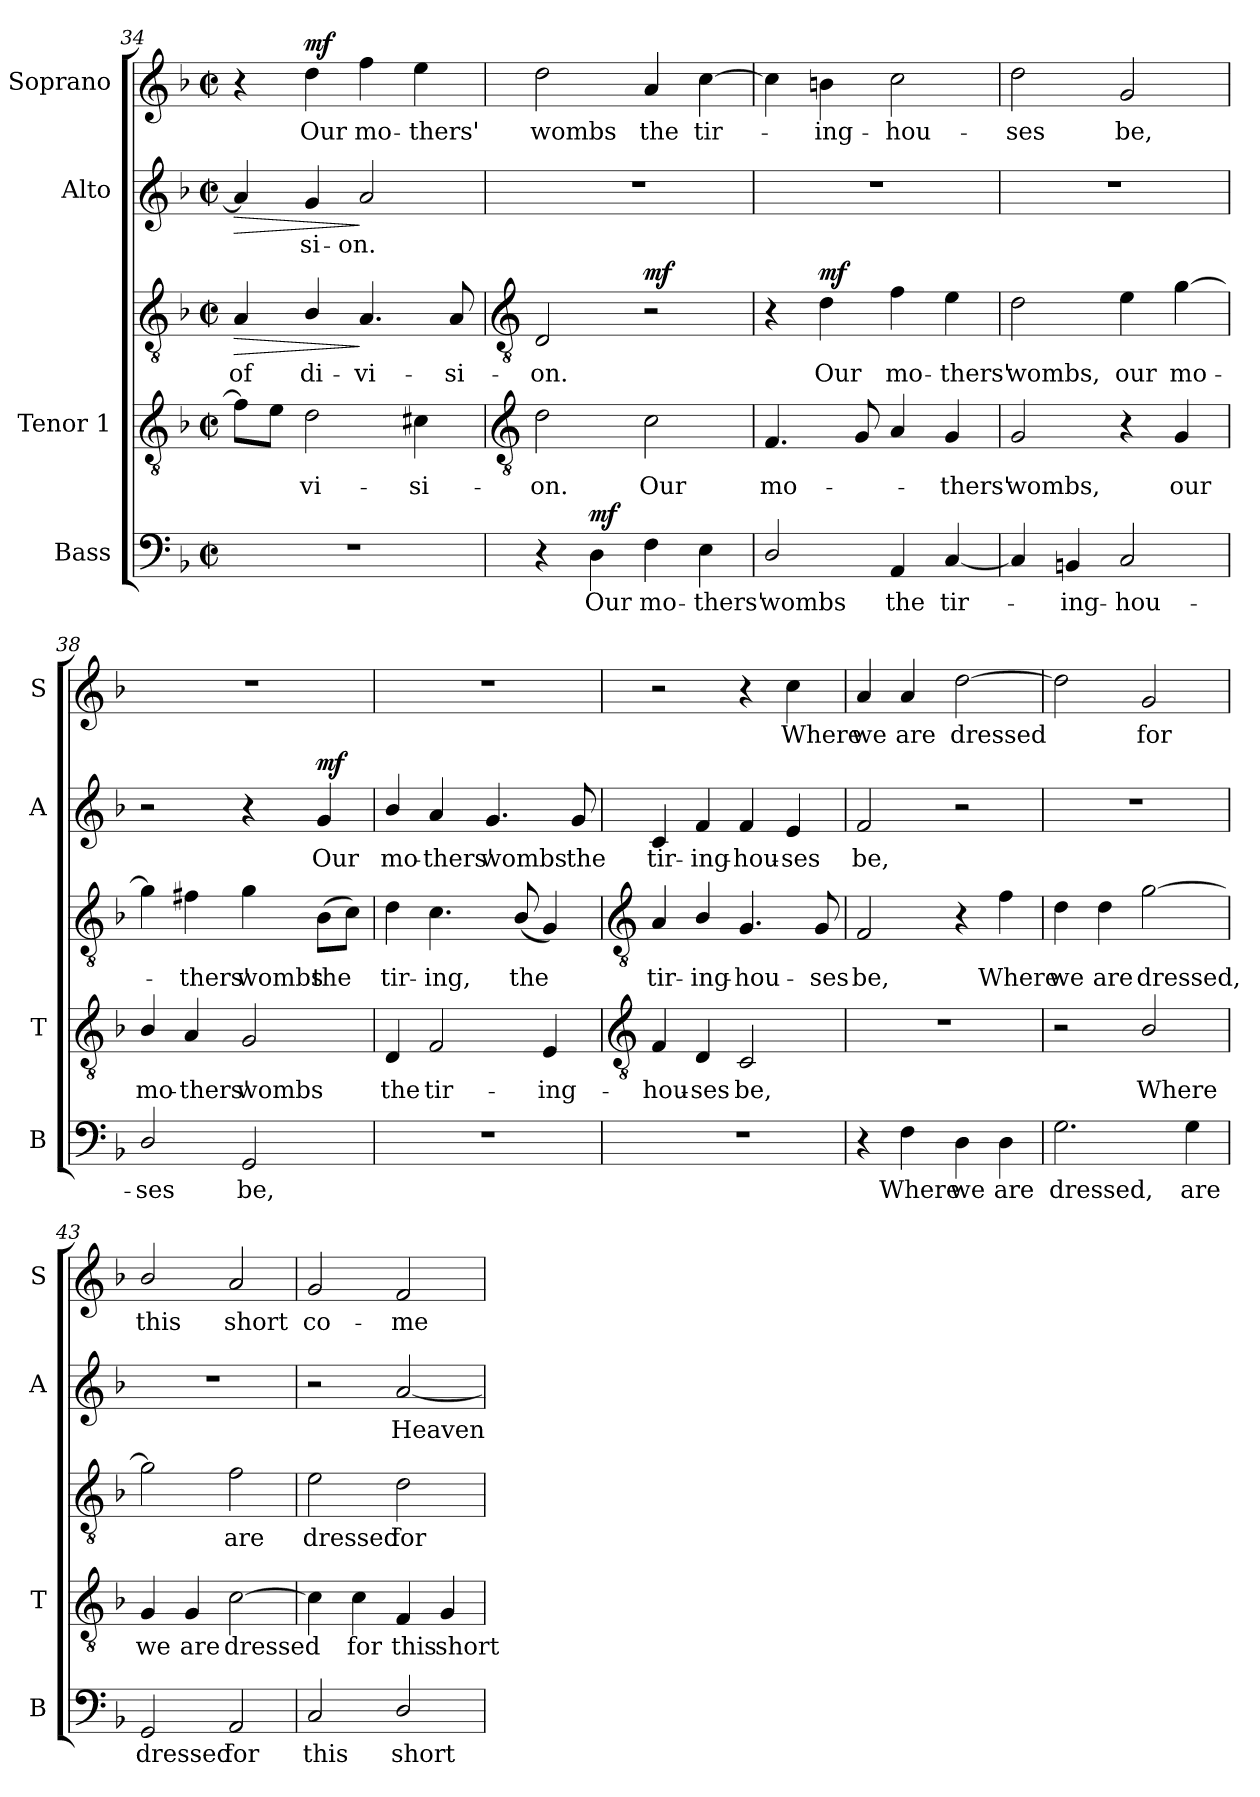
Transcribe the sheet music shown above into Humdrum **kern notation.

**kern	**text	**dynam	**kern	**text	**kern	**text	**dynam	**kern	**text	**dynam	**kern	**text	**dynam
*part4	*part4	*part4	*part3	*part3	*part3	*part3	*part3	*part2	*part2	*part2	*part1	*part1	*part1
*staff5	*staff5	*staff5	*staff4	*staff4	*staff3	*staff3	*staff3/4	*staff2	*staff2	*staff2	*staff1	*staff1	*staff1
*I"Bass	*	*	*I"Tenor 1	*	*	*	*	*I"Alto	*	*	*I"Soprano	*	*
*I'B	*	*	*I'T	*	*	*	*	*I'A	*	*	*I'S	*	*
*clefF4	*	*	*clefGv2	*	*clefGv2	*	*	*clefG2	*	*	*clefG2	*	*
*k[b-]	*	*	*k[b-]	*	*k[b-]	*	*	*k[b-]	*	*	*k[b-]	*	*
*F:	*	*	*F:	*	*F:	*	*	*F:	*	*	*F:	*	*
*M2/2	*	*	*M2/2	*	*M2/2	*	*	*M2/2	*	*	*M2/2	*	*
*met(c|)	*	*	*met(c|)	*	*met(c|)	*	*	*met(c|)	*	*	*met(c|)	*	*
=34	=34	=34	=34	=34	=34	=34	=34	=34	=34	=34	=34	=34	=34
!	!	!	!	!	!	!LO:LY:b	!LO:HP:b	!	!	!LO:HP:b	!	!	!
1r	.	.	8fL]	.	4A	of	>	4a]	.	>	4r	.	.
.	.	.	8eJ	.	.	.	.	.	.	.	.	.	.
!	!	!	!	!LO:LY:b	!	!LO:LY:b	!	!	!LO:LY:b	!	!	!LO:LY:b	!LO:DY:b
.	.	.	2d	-vi-	4B-/	di-	.	4g	si-	.	4dd	Our	mf
!	!	!	!	!	!	!LO:LY:b	!	!	!LO:LY:b	!	!	!LO:LY:b	!
.	.	.	.	.	4.A	-vi-	]	2a	-on.	]	4ff	mo-	.
!	!	!	!	!LO:LY:b	!	!	!	!	!	!	!	!LO:LY:b	!
.	.	.	4c#X	-si-	.	.	.	.	.	.	4ee	-thers'	.
!	!	!	!	!	!	!LO:LY:b	!	!	!	!	!	!	!
.	.	.	.	.	8A	-si-	.	.	.	.	.	.	.
!!LO:LB:g=z
=35	=35	=35	=35	=35	=35	=35	=35	=35	=35	=35	=35	=35	=35
*	*	*	*clefGv2	*	*clefGv2	*	*	*	*	*	*	*	*
!	!	!	!	!LO:LY:b	!	!LO:LY:b	!	!	!	!	!	!LO:LY:b	!
4r	.	.	2d	on.	2D	-on.	.	1r	.	.	2dd	wombs	.
!	!LO:LY:b	!LO:DY:b	!	!	!	!	!	!	!	!	!	!	!
4D	Our	mf	.	.	.	.	.	.	.	.	.	.	.
!	!LO:LY:b	!	!	!LO:LY:b	!	!	!LO:DY:b=2	!	!	!	!	!LO:LY:b	!
4F	mo-	.	2c	Our	2r	.	mf	.	.	.	4a	the	.
!	!LO:LY:b	!	!	!	!	!	!	!	!	!	!	!LO:LY:b	!
4E	-thers'	.	.	.	.	.	.	.	.	.	[4cc	tir-	.
=36	=36	=36	=36	=36	=36	=36	=36	=36	=36	=36	=36	=36	=36
!	!LO:LY:b	!	!	!LO:LY:b	!	!	!	!	!	!	!	!	!
2D/	wombs	.	4.F	mo-	4r	.	.	1r	.	.	4cc]	.	.
!	!	!	!	!	!	!LO:LY:b	!LO:DY:b	!	!	!	!	!LO:LY:b	!
.	.	.	.	.	4d	Our	mf	.	.	.	4bn	ing-	.
.	.	.	8G	.	.	.	.	.	.	.	.	.	.
!	!LO:LY:b	!	!	!	!	!LO:LY:b	!	!	!	!	!	!LO:LY:b	!
4AA	the	.	4A	.	4f	mo-	.	.	.	.	2cc	-hou-	.
!	!LO:LY:b	!	!	!LO:LY:b	!	!LO:LY:b	!	!	!	!	!	!	!
[4C	tir-	.	4G	thers'	4e	-thers'	.	.	.	.	.	.	.
=37	=37	=37	=37	=37	=37	=37	=37	=37	=37	=37	=37	=37	=37
!	!	!	!	!LO:LY:b	!	!LO:LY:b	!	!	!	!	!	!LO:LY:b	!
4C]	.	.	2G	wombs,	2d	wombs,	.	1r	.	.	2dd	-ses	.
!	!LO:LY:b	!	!	!	!	!	!	!	!	!	!	!	!
4BBn	ing-	.	.	.	.	.	.	.	.	.	.	.	.
!	!LO:LY:b	!	!	!	!	!LO:LY:b	!	!	!	!	!	!LO:LY:b	!
2C	-hou-	.	4r	.	4e	our	.	.	.	.	2g	be,	.
!	!	!	!	!LO:LY:b	!	!LO:LY:b	!	!	!	!	!	!	!
.	.	.	4G	our	[4g	mo-	.	.	.	.	.	.	.
=38	=38	=38	=38	=38	=38	=38	=38	=38	=38	=38	=38	=38	=38
!	!LO:LY:b	!	!	!LO:LY:b	!	!	!	!	!	!	!	!	!
2D/	-ses	.	4B-/	mo-	4g]	.	.	2r	.	.	1r	.	.
!	!	!	!	!LO:LY:b	!	!LO:LY:b	!	!	!	!	!	!	!
.	.	.	4A	-thers'	4f#X	thers'	.	.	.	.	.	.	.
!	!LO:LY:b	!	!	!LO:LY:b	!	!LO:LY:b	!	!	!	!	!	!	!
2GG	be,	.	2G	wombs	4g	wombs	.	4r	.	.	.	.	.
!	!	!	!	!	!	!LO:LY:b	!	!	!LO:LY:b	!LO:DY:b	!	!	!
.	.	.	.	.	(>8B-L	the	.	4g	Our	mf	.	.	.
.	.	.	.	.	8cJ)	.	.	.	.	.	.	.	.
=39	=39	=39	=39	=39	=39	=39	=39	=39	=39	=39	=39	=39	=39
!	!	!	!	!LO:LY:b	!	!LO:LY:b	!	!	!LO:LY:b	!	!	!	!
1r	.	.	4D	the	4d	tir-	.	4b-/	mo-	.	1r	.	.
!	!	!	!	!LO:LY:b	!	!LO:LY:b	!	!	!LO:LY:b	!	!	!	!
.	.	.	2F	tir-	4.c	-ing,	.	4a	-thers'	.	.	.	.
!	!	!	!	!	!	!	!	!	!LO:LY:b	!	!	!	!
.	.	.	.	.	.	.	.	4.g	wombs	.	.	.	.
!	!	!	!	!	!	!LO:LY:b	!	!	!	!	!	!	!
.	.	.	.	.	(<8B-/	the	.	.	.	.	.	.	.
!	!	!	!	!LO:LY:b	!	!	!	!	!	!	!	!	!
.	.	.	4E	-ing-	4G)	.	.	.	.	.	.	.	.
!	!	!	!	!	!	!	!	!	!LO:LY:b	!	!	!	!
.	.	.	.	.	.	.	.	8g	the	.	.	.	.
!!LO:LB:g=z
=40	=40	=40	=40	=40	=40	=40	=40	=40	=40	=40	=40	=40	=40
*	*	*	*clefGv2	*	*clefGv2	*	*	*	*	*	*	*	*
!	!	!	!	!LO:LY:b	!	!LO:LY:b	!	!	!LO:LY:b	!	!	!	!
1r	.	.	4F	hou-	4A	-tir-	.	4c	tir-	.	2r	.	.
!	!	!	!	!LO:LY:b	!	!LO:LY:b	!	!	!LO:LY:b	!	!	!	!
.	.	.	4D	-ses	4B-/	-ing-	.	4f	-ing-	.	.	.	.
!	!	!	!	!LO:LY:b	!	!LO:LY:b	!	!	!LO:LY:b	!	!	!	!
.	.	.	2C	be,	4.G	-hou-	.	4f	-hou-	.	4r	.	.
!	!	!	!	!	!	!	!	!	!LO:LY:b	!	!	!LO:LY:b	!
.	.	.	.	.	.	.	.	4e	-ses	.	4cc	Where	.
!	!	!	!	!	!	!LO:LY:b	!	!	!	!	!	!	!
.	.	.	.	.	8G	-ses	.	.	.	.	.	.	.
=41	=41	=41	=41	=41	=41	=41	=41	=41	=41	=41	=41	=41	=41
!	!	!	!	!	!	!LO:LY:b	!	!	!LO:LY:b	!	!	!LO:LY:b	!
4r	.	.	1r	.	2F	be,	.	2f	be,	.	4a	we	.
!	!LO:LY:b	!	!	!	!	!	!	!	!	!	!	!LO:LY:b	!
4F	Where	.	.	.	.	.	.	.	.	.	4a	are	.
!	!LO:LY:b	!	!	!	!	!	!	!	!	!	!	!LO:LY:b	!
4D	we	.	.	.	4r	.	.	2r	.	.	[2dd	dressed	.
!	!LO:LY:b	!	!	!	!	!LO:LY:b	!	!	!	!	!	!	!
4D	are	.	.	.	4f	Where	.	.	.	.	.	.	.
=42	=42	=42	=42	=42	=42	=42	=42	=42	=42	=42	=42	=42	=42
!	!LO:LY:b	!	!	!	!	!LO:LY:b	!	!	!	!	!	!	!
2.G	dressed,	.	2r	.	4d	we	.	1r	.	.	2dd]	.	.
!	!	!	!	!	!	!LO:LY:b	!	!	!	!	!	!	!
.	.	.	.	.	4d	are	.	.	.	.	.	.	.
!	!	!	!	!LO:LY:b	!	!LO:LY:b	!	!	!	!	!	!LO:LY:b	!
.	.	.	2B-/	Where	[2g	dressed,	.	.	.	.	2g	for	.
!	!LO:LY:b	!	!	!	!	!	!	!	!	!	!	!	!
4G	are	.	.	.	.	.	.	.	.	.	.	.	.
=43	=43	=43	=43	=43	=43	=43	=43	=43	=43	=43	=43	=43	=43
!	!LO:LY:b	!	!	!LO:LY:b	!	!	!	!	!	!	!	!LO:LY:b	!
2GG	dressed	.	4G	we	2g]	.	.	1r	.	.	2b-/	this	.
!	!	!	!	!LO:LY:b	!	!	!	!	!	!	!	!	!
.	.	.	4G	are	.	.	.	.	.	.	.	.	.
!	!LO:LY:b	!	!	!LO:LY:b	!	!LO:LY:b	!	!	!	!	!	!LO:LY:b	!
2AA	for	.	[2c	dressed	2f	are	.	.	.	.	2a	short	.
=44	=44	=44	=44	=44	=44	=44	=44	=44	=44	=44	=44	=44	=44
!	!LO:LY:b	!	!	!	!	!LO:LY:b	!	!	!	!	!	!LO:LY:b	!
2C	this	.	4c]	.	2e	dressed	.	2r	.	.	2g	co-	.
!	!	!	!	!LO:LY:b	!	!	!	!	!	!	!	!	!
.	.	.	4c	for	.	.	.	.	.	.	.	.	.
!	!LO:LY:b	!	!	!LO:LY:b	!	!LO:LY:b	!	!	!LO:LY:b	!	!	!LO:LY:b	!
2D/	short	.	4F	this	2d	for	.	[2a	Heaven	.	2f	-me-	.
!	!	!	!	!LO:LY:b	!	!	!	!	!	!	!	!	!
.	.	.	4G	short	.	.	.	.	.	.	.	.	.
=	=	=	=	=	=	=	=	=	=	=	=	=	=
*-	*-	*-	*-	*-	*-	*-	*-	*-	*-	*-	*-	*-	*-
